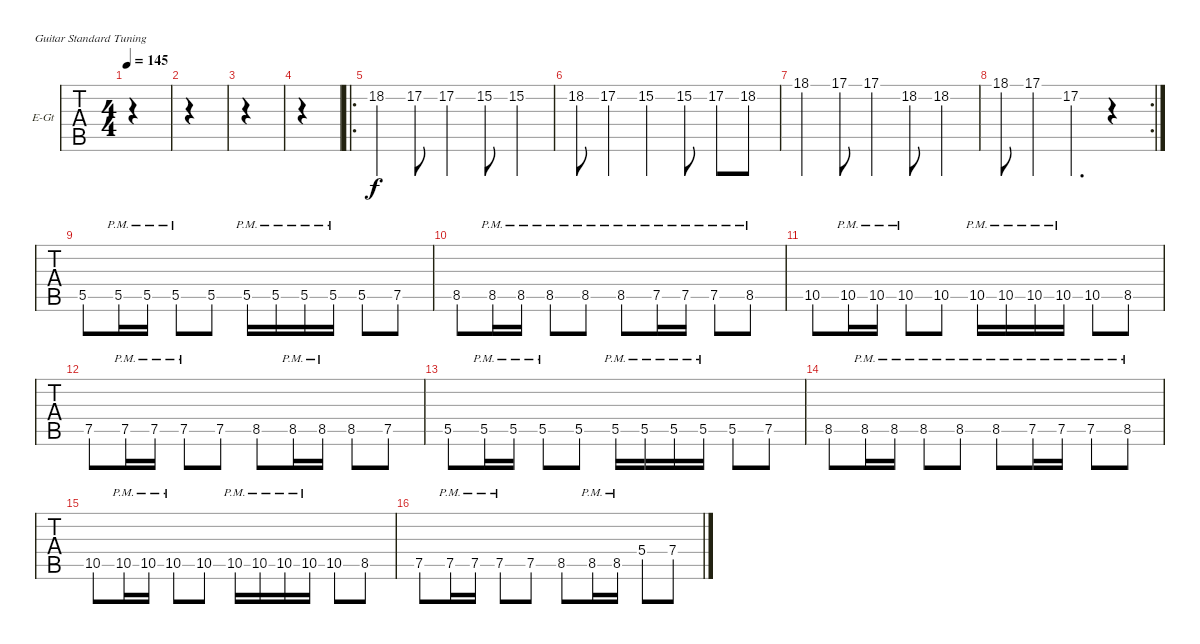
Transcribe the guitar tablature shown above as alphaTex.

\defaultSystemsLayout 4
\bracketExtendMode groupsimilarinstruments
\firstSystemTrackNameOrientation horizontal
\otherSystemsTrackNameOrientation horizontal
\track ("Electric Guitar" "E-Gt") {instrument distortionguitar}
\staff {tabs}
\tuning (E4 B3 G3 D3 A2 E2)
\ts (4 4)
\tempo 145
\clef g2
\ks c
|
|
|
|
\ro
\scale
0.487395 18.2.4 17.2.8 17.2.4 15.2.8 15.2.4 |
\scale
0.256303 18.2.8 17.2.4 15.2.4 15.2.8 17.2.8 18.2.8 |
\scale
0.256303 18.1.4 17.1.8 17.1.4 18.2.8 18.2.4 |
\rc 2
\scale
0.333333 18.1.8 17.1.4 17.2.4{d} r.4 |
\scale
0.333333 5.5.8 5.5{pm}.16 5.5{pm}.16 5.5{pm}.8 5.5.8 5.5{pm}.16 5.5{pm}.16 5.5{pm}.16 5.5{pm}.16 5.5.8 7.5.8 |
\scale
0.333333 8.5.8 8.5{pm}.16 8.5{pm}.16 8.5{pm}.8 8.5{pm}.8 8.5{pm}.8 7.5{pm}.16 7.5{pm}.16 7.5{pm}.8 8.5{pm}.8 |
\scale
0.333333 10.5.8 10.5{pm}.16 10.5{pm}.16 10.5{pm}.8 10.5.8 10.5{pm}.16 10.5{pm}.16 10.5{pm}.16 10.5{pm}.16 10.5.8 8.5.8 |
\scale
0.333333 7.5.8 7.5{pm}.16 7.5{pm}.16 7.5{pm}.8 7.5.8 8.5.8 8.5{pm}.16 8.5{pm}.16 8.5.8 7.5.8 |
\scale
0.333333 5.5.8 5.5{pm}.16 5.5{pm}.16 5.5{pm}.8 5.5.8 5.5{pm}.16 5.5{pm}.16 5.5{pm}.16 5.5{pm}.16 5.5.8 7.5.8 |
\scale
0.333333 8.5.8 8.5{pm}.16 8.5{pm}.16 8.5{pm}.8 8.5{pm}.8 8.5{pm}.8 7.5{pm}.16 7.5{pm}.16 7.5{pm}.8 8.5{pm}.8 |
\scale
0.333333 10.5.8 10.5{pm}.16 10.5{pm}.16 10.5{pm}.8 10.5.8 10.5{pm}.16 10.5{pm}.16 10.5{pm}.16 10.5{pm}.16 10.5.8 8.5.8 |
\scale
0.333333 7.5.8 7.5{pm}.16 7.5{pm}.16 7.5{pm}.8 7.5.8 8.5.8 8.5{pm}.16 8.5{pm}.16 5.4.8 7.4.8
